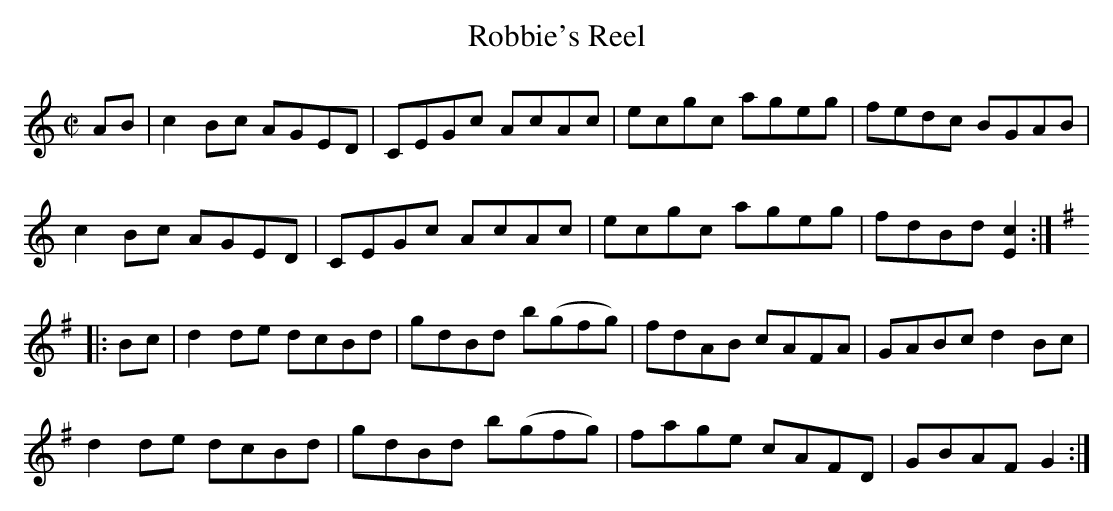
X:1
T: Robbie's Reel
M:C|
K:C
AB|c2B-c AGED|CEGc A-cA-c|ecgc ageg|fedc BGAB|
c2B-c AGED|CEGc A-cA-c|ecgc ageg|fdBd [cE]2:|
K:G
|:Bc|d2de dcBd|gdBd b(gfg)|fdAB cAFA|GABcd2Bc|
d2de dcBd|gdBd b(gfg)|fage cAFD|GBAF G2:|
